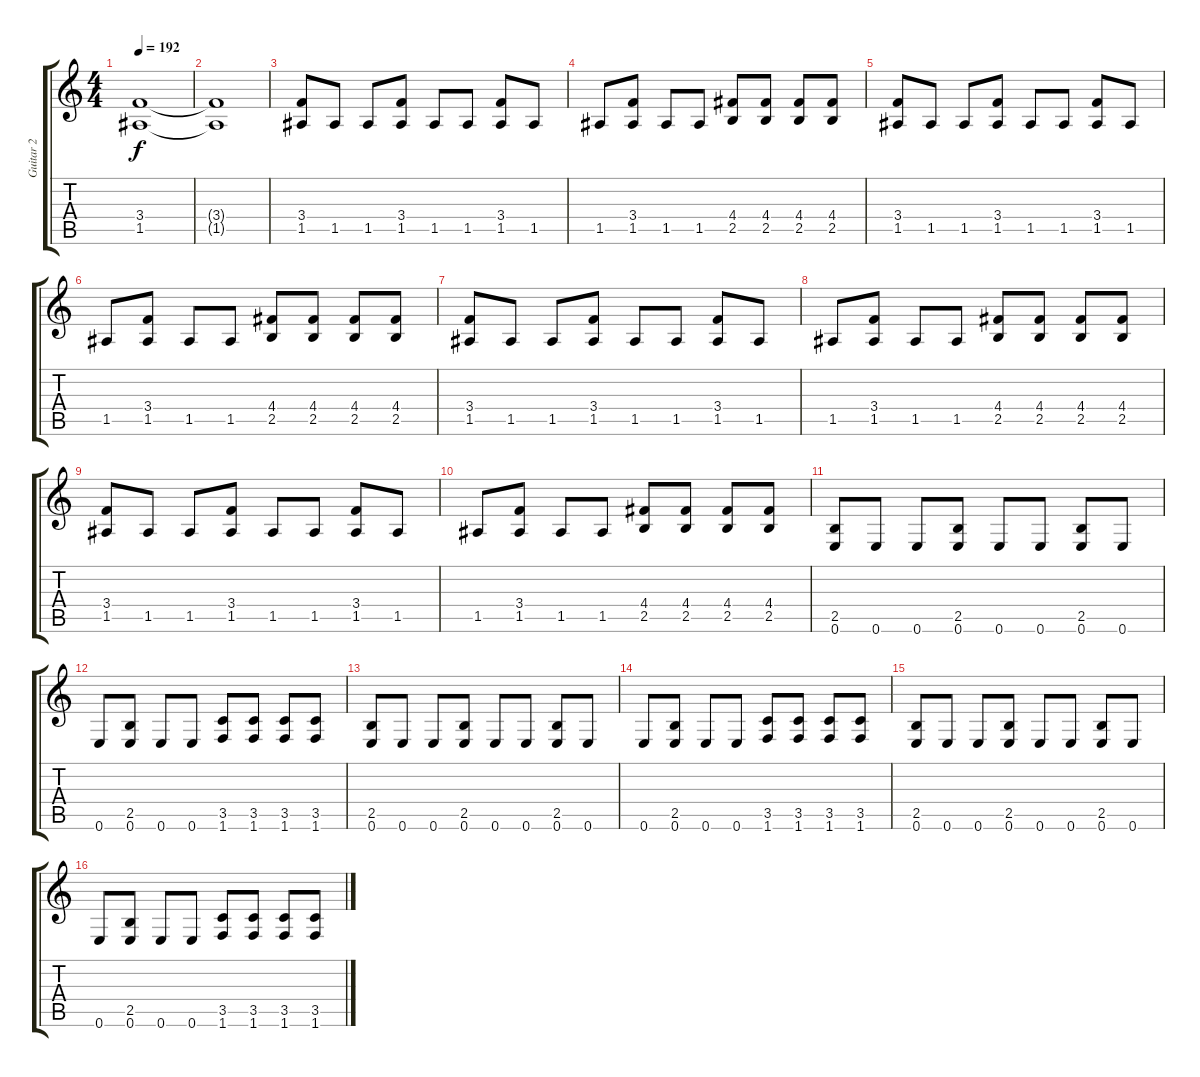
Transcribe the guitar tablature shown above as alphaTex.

\track ("Guitar 2" "Guitar 2") {instrument distortionguitar}
\staff {score tabs}
\tuning (E4 B3 G3 D3 A2 E2) {hide}
\ts (4 4)
\tempo 192
\clef g2
\ks c
(3.4 1.5).1{dy f} |
(3.4{t} 1.5{t}).1 |
(3.4 1.5).8 1.5.8 1.5.8 (3.4 1.5).8 1.5.8 1.5.8 (3.4 1.5).8 1.5.8 |
1.5.8 (3.4 1.5).8 1.5.8 1.5.8 (4.4 2.5).8 (4.4 2.5).8 (4.4 2.5).8 (4.4 2.5).8 |
(3.4 1.5).8 1.5.8 1.5.8 (3.4 1.5).8 1.5.8 1.5.8 (3.4 1.5).8 1.5.8 |
1.5.8 (3.4 1.5).8 1.5.8 1.5.8 (4.4 2.5).8 (4.4 2.5).8 (4.4 2.5).8 (4.4 2.5).8 |
(3.4 1.5).8 1.5.8 1.5.8 (3.4 1.5).8 1.5.8 1.5.8 (3.4 1.5).8 1.5.8 |
1.5.8 (3.4 1.5).8 1.5.8 1.5.8 (4.4 2.5).8 (4.4 2.5).8 (4.4 2.5).8 (4.4 2.5).8 |
(3.4 1.5).8 1.5.8 1.5.8 (3.4 1.5).8 1.5.8 1.5.8 (3.4 1.5).8 1.5.8 |
1.5.8 (3.4 1.5).8 1.5.8 1.5.8 (4.4 2.5).8 (4.4 2.5).8 (4.4 2.5).8 (4.4 2.5).8 |
(2.5 0.6).8 0.6.8 0.6.8 (2.5 0.6).8 0.6.8 0.6.8 (2.5 0.6).8 0.6.8 |
0.6.8 (2.5 0.6).8 0.6.8 0.6.8 (3.5 1.6).8 (3.5 1.6).8 (3.5 1.6).8 (3.5 1.6).8 |
(2.5 0.6).8 0.6.8 0.6.8 (2.5 0.6).8 0.6.8 0.6.8 (2.5 0.6).8 0.6.8 |
0.6.8 (2.5 0.6).8 0.6.8 0.6.8 (3.5 1.6).8 (3.5 1.6).8 (3.5 1.6).8 (3.5 1.6).8 |
(2.5 0.6).8 0.6.8 0.6.8 (2.5 0.6).8 0.6.8 0.6.8 (2.5 0.6).8 0.6.8 |
0.6.8 (2.5 0.6).8 0.6.8 0.6.8 (3.5 1.6).8 (3.5 1.6).8 (3.5 1.6).8 (3.5 1.6).8
